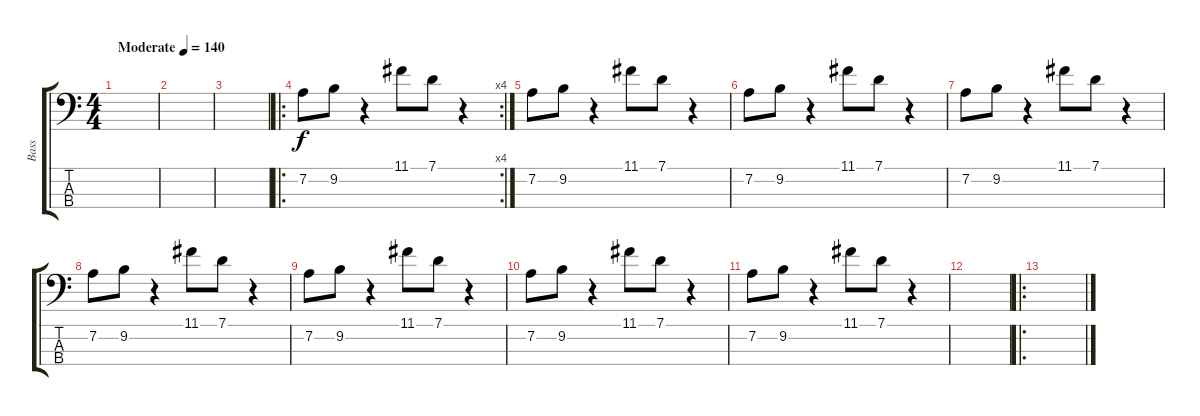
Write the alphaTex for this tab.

\track ("Bass" "Bass") {instrument electricbassfinger}
\staff {score tabs}
\tuning (G2 D2 A1 E1) {hide}
\ts (4 4)
\tempo (140 "Moderate")
\clef f4
\ks c
|
|
|
\ro
\rc 4
7.2.8 9.2.8 r.4 11.1.8 7.1.8 r.4 |
7.2.8 9.2.8 r.4 11.1.8 7.1.8 r.4 |
7.2.8 9.2.8 r.4 11.1.8 7.1.8 r.4 |
7.2.8 9.2.8 r.4 11.1.8 7.1.8 r.4 |
7.2.8 9.2.8 r.4 11.1.8 7.1.8 r.4 |
7.2.8 9.2.8 r.4 11.1.8 7.1.8 r.4 |
7.2.8 9.2.8 r.4 11.1.8 7.1.8 r.4 |
7.2.8 9.2.8 r.4 11.1.8 7.1.8 r.4 |
|
\ro
